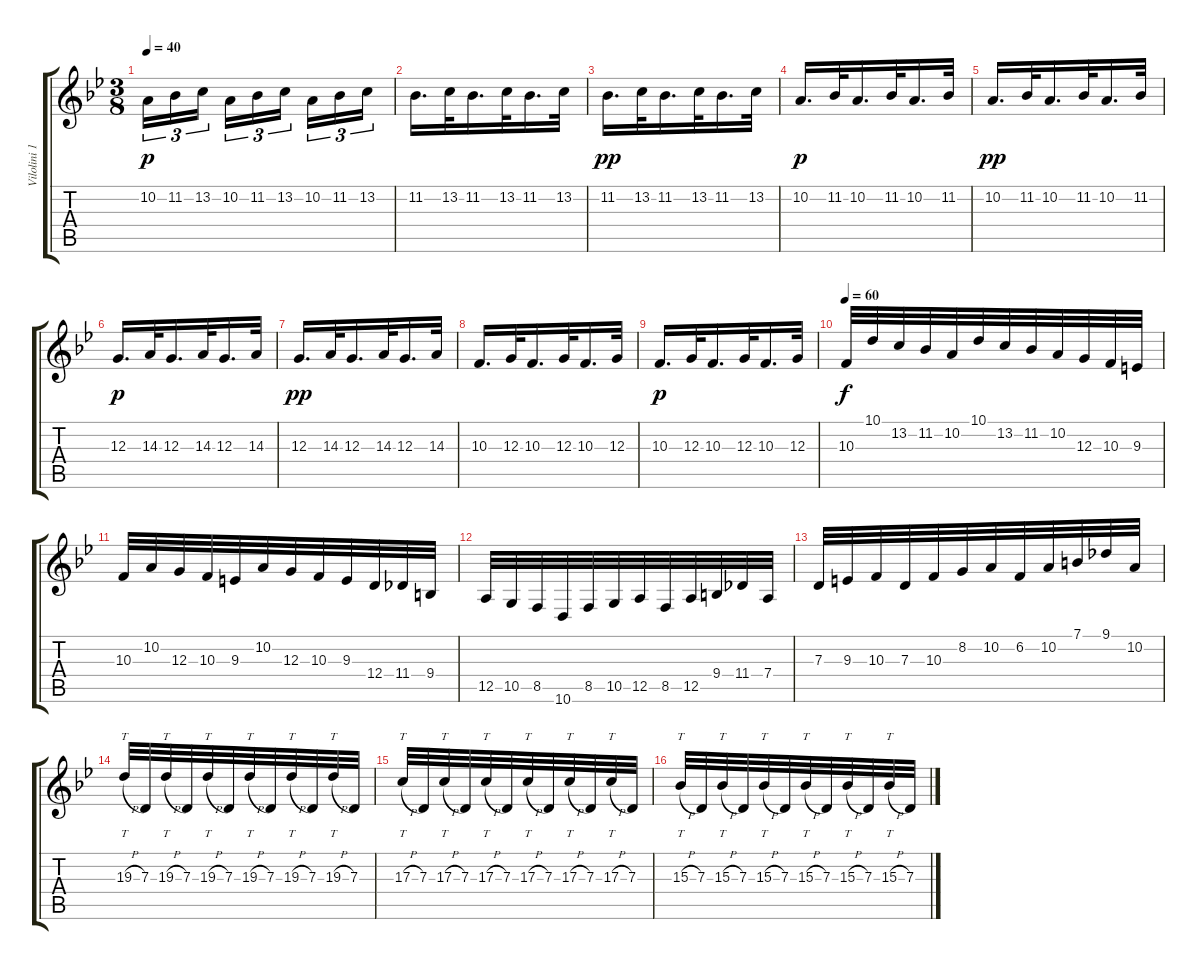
\track ("Vilolini 1" "Vilolini 1") {instrument violin}
\staff {score tabs}
\tuning (E4 B3 G3 D3 A2 E2) {hide}
\ts (3 8)
\tempo 40
\clef g2
\ks bb
10.2.16{tu (3 2) dy p} 11.2.16{tu (3 2)} 13.2.16{tu (3 2)} 10.2.16{tu (3 2)} 11.2.16{tu (3 2)} 13.2.16{tu (3 2)} 10.2.16{tu (3 2)} 11.2.16{tu (3 2)} 13.2.16{tu (3 2)} |
11.2.16{d} 13.2.32 11.2.16{d} 13.2.32 11.2.16{d} 13.2.32 |
11.2.16{d dy pp} 13.2.32 11.2.16{d} 13.2.32 11.2.16{d} 13.2.32 |
10.2.16{d dy p} 11.2.32 10.2.16{d} 11.2.32 10.2.16{d} 11.2.32 |
10.2.16{d dy pp} 11.2.32 10.2.16{d} 11.2.32 10.2.16{d} 11.2.32 |
12.3.16{d dy p} 14.3.32 12.3.16{d} 14.3.32 12.3.16{d} 14.3.32 |
12.3.16{d dy pp} 14.3.32 12.3.16{d} 14.3.32 12.3.16{d} 14.3.32 |
10.3.16{d} 12.3.32 10.3.16{d} 12.3.32 10.3.16{d} 12.3.32 |
10.3.16{d dy p} 12.3.32 10.3.16{d} 12.3.32 10.3.16{d} 12.3.32 |
\tempo 60
10.3.32{dy f} 10.1.32 13.2.32 11.2.32 10.2.32 10.1.32 13.2.32 11.2.32 10.2.32 12.3.32 10.3.32 9.3.32 |
10.3.32 10.2.32 12.3.32 10.3.32 9.3.32 10.2.32 12.3.32 10.3.32 9.3.32 12.4.32 11.4.32 9.4.32 |
12.5.32 10.5.32 8.5.32 10.6.32 8.5.32 10.5.32 12.5.32 8.5.32 12.5.32 9.4.32 11.4.32 7.4.32 |
7.3.32 9.3.32 10.3.32 7.3.32 10.3.32 8.2.32 10.2.32 6.2.32 10.2.32 7.1.32 9.1.32 10.2.32 |
19.3{h}.32{tt} 7.3.32 19.3{h}.32{tt} 7.3.32 19.3{h}.32{tt} 7.3.32 19.3{h}.32{tt} 7.3.32 19.3{h}.32{tt} 7.3.32 19.3{h}.32{tt} 7.3.32 |
17.3{h}.32{tt} 7.3.32 17.3{h}.32{tt} 7.3.32 17.3{h}.32{tt} 7.3.32 17.3{h}.32{tt} 7.3.32 17.3{h}.32{tt} 7.3.32 17.3{h}.32{tt} 7.3.32 |
15.3{h}.32{tt} 7.3.32 15.3{h}.32{tt} 7.3.32 15.3{h}.32{tt} 7.3.32 15.3{h}.32{tt} 7.3.32 15.3{h}.32{tt} 7.3.32 15.3{h}.32{tt} 7.3.32
